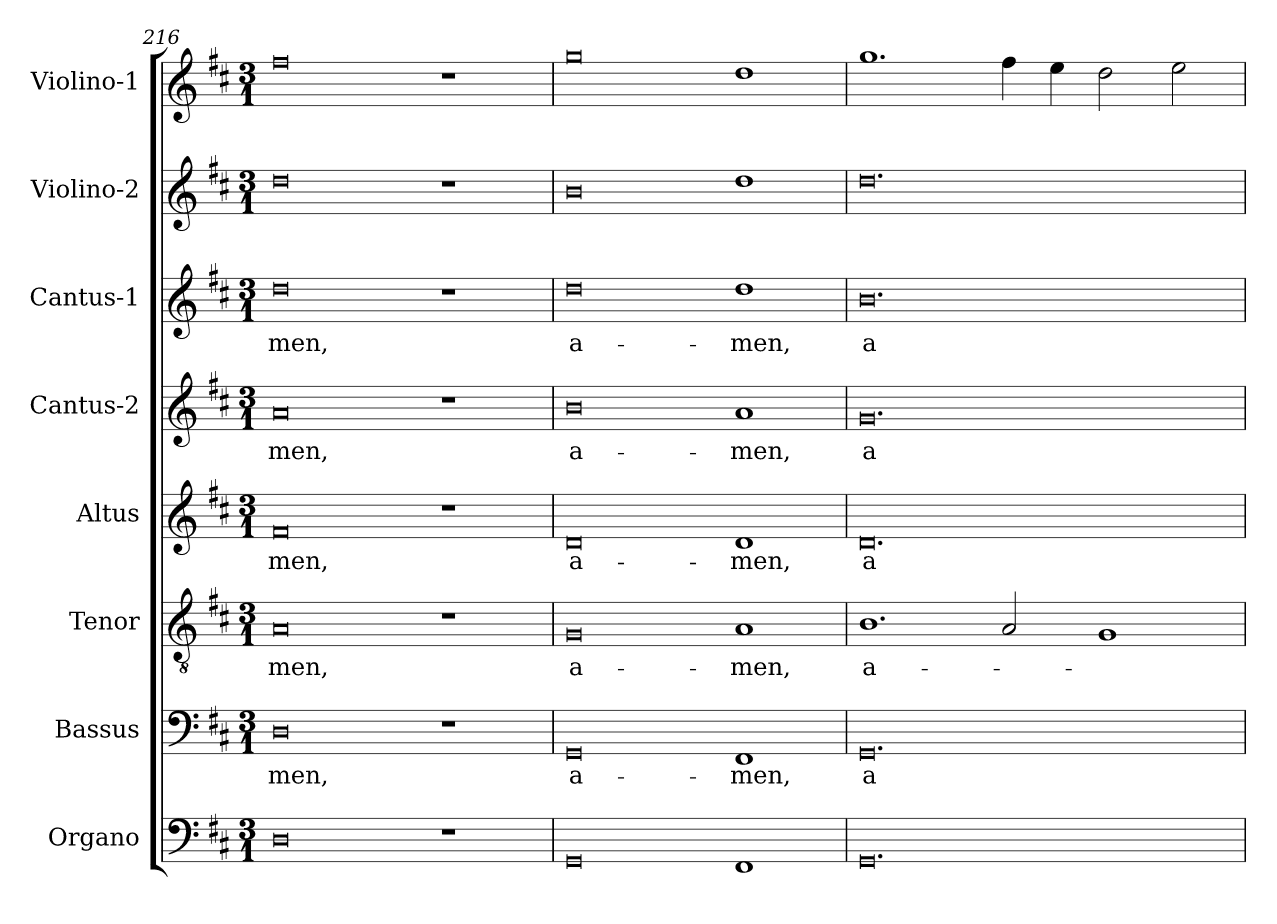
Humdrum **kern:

**kern	**kern	**text	**kern	**text	**kern	**text	**kern	**text	**kern	**text	**kern	**kern
*part8	*part7	*part7	*part6	*part6	*part5	*part5	*part4	*part4	*part3	*part3	*part2	*part1
*staff8	*staff7	*staff7	*staff6	*staff6	*staff5	*staff5	*staff4	*staff4	*staff3	*staff3	*staff2	*staff1
*I"Organo	*I"Bassus	*	*I"Tenor	*	*I"Altus	*	*I"Cantus-2	*	*I"Cantus-1	*	*I"Violino-2	*I"Violino-1
*I'Og	*I'B	*	*I'T	*	*I'A	*	*I'C2	*	*I'C1	*	*I'V2	*I'V1
*clefF4	*clefF4	*	*clefGv2	*	*clefG2	*	*clefG2	*	*clefG2	*	*clefG2	*clefG2
*k[f#c#]	*k[f#c#]	*	*k[f#c#]	*	*k[f#c#]	*	*k[f#c#]	*	*k[f#c#]	*	*k[f#c#]	*k[f#c#]
*D:	*D:	*	*D:	*	*D:	*	*D:	*	*D:	*	*D:	*D:
*M3/1	*M3/1	*	*M3/1	*	*M3/1	*	*M3/1	*	*M3/1	*	*M3/1	*M3/1
=216	=216	=216	=216	=216	=216	=216	=216	=216	=216	=216	=216	=216
!	!	!LO:LY:b	!	!	!	!	!	!	!	!	!	!
!	!	!	!	!LO:LY:b	!	!	!	!	!	!	!	!
!	!	!	!	!	!	!LO:LY:b	!	!	!	!	!	!
!	!	!	!	!	!	!	!	!LO:LY:b	!	!	!	!
!	!	!	!	!	!	!	!	!	!	!LO:LY:b	!	!
0D	0D	-men,	0A	-men,	0f#	-men,	0a	-men,	0dd	-men,	0dd	0ff#
1r	1r	.	1r	.	1r	.	1r	.	1r	.	1r	1r
=217	=217	=217	=217	=217	=217	=217	=217	=217	=217	=217	=217	=217
!	!	!LO:LY:b	!	!	!	!	!	!	!	!	!	!
!	!	!	!	!LO:LY:b	!	!	!	!	!	!	!	!
!	!	!	!	!	!	!LO:LY:b	!	!	!	!	!	!
!	!	!	!	!	!	!	!	!LO:LY:b	!	!	!	!
!	!	!	!	!	!	!	!	!	!	!LO:LY:b	!	!
0GG	0GG	a-	0G	a-	0d	a-	0b	a-	0dd	a-	0b	0gg
!	!	!LO:LY:b	!	!	!	!	!	!	!	!	!	!
!	!	!	!	!LO:LY:b	!	!	!	!	!	!	!	!
!	!	!	!	!	!	!LO:LY:b	!	!	!	!	!	!
!	!	!	!	!	!	!	!	!LO:LY:b	!	!	!	!
!	!	!	!	!	!	!	!	!	!	!LO:LY:b	!	!
1FF#	1FF#	-men,	1A	-men,	1d	-men,	1a	-men,	1dd	-men,	1dd	1dd
=218	=218	=218	=218	=218	=218	=218	=218	=218	=218	=218	=218	=218
!	!	!LO:LY:b	!	!	!	!	!	!	!	!	!	!
!	!	!	!	!LO:LY:b	!	!	!	!	!	!	!	!
!	!	!	!	!	!	!LO:LY:b	!	!	!	!	!	!
!	!	!	!	!	!	!	!	!LO:LY:b	!	!	!	!
!	!	!	!	!	!	!	!	!	!	!LO:LY:b	!	!
0.GG	0.GG	a-	1.B	a-	0.d	a-	0.g	a-	0.b	a-	0.dd	1.gg
.	.	.	2A/	.	.	.	.	.	.	.	.	4ff#\
.	.	.	.	.	.	.	.	.	.	.	.	4ee\
.	.	.	1G	.	.	.	.	.	.	.	.	2dd\
.	.	.	.	.	.	.	.	.	.	.	.	2ee\
=	=	=	=	=	=	=	=	=	=	=	=	=
*-	*-	*-	*-	*-	*-	*-	*-	*-	*-	*-	*-	*-
